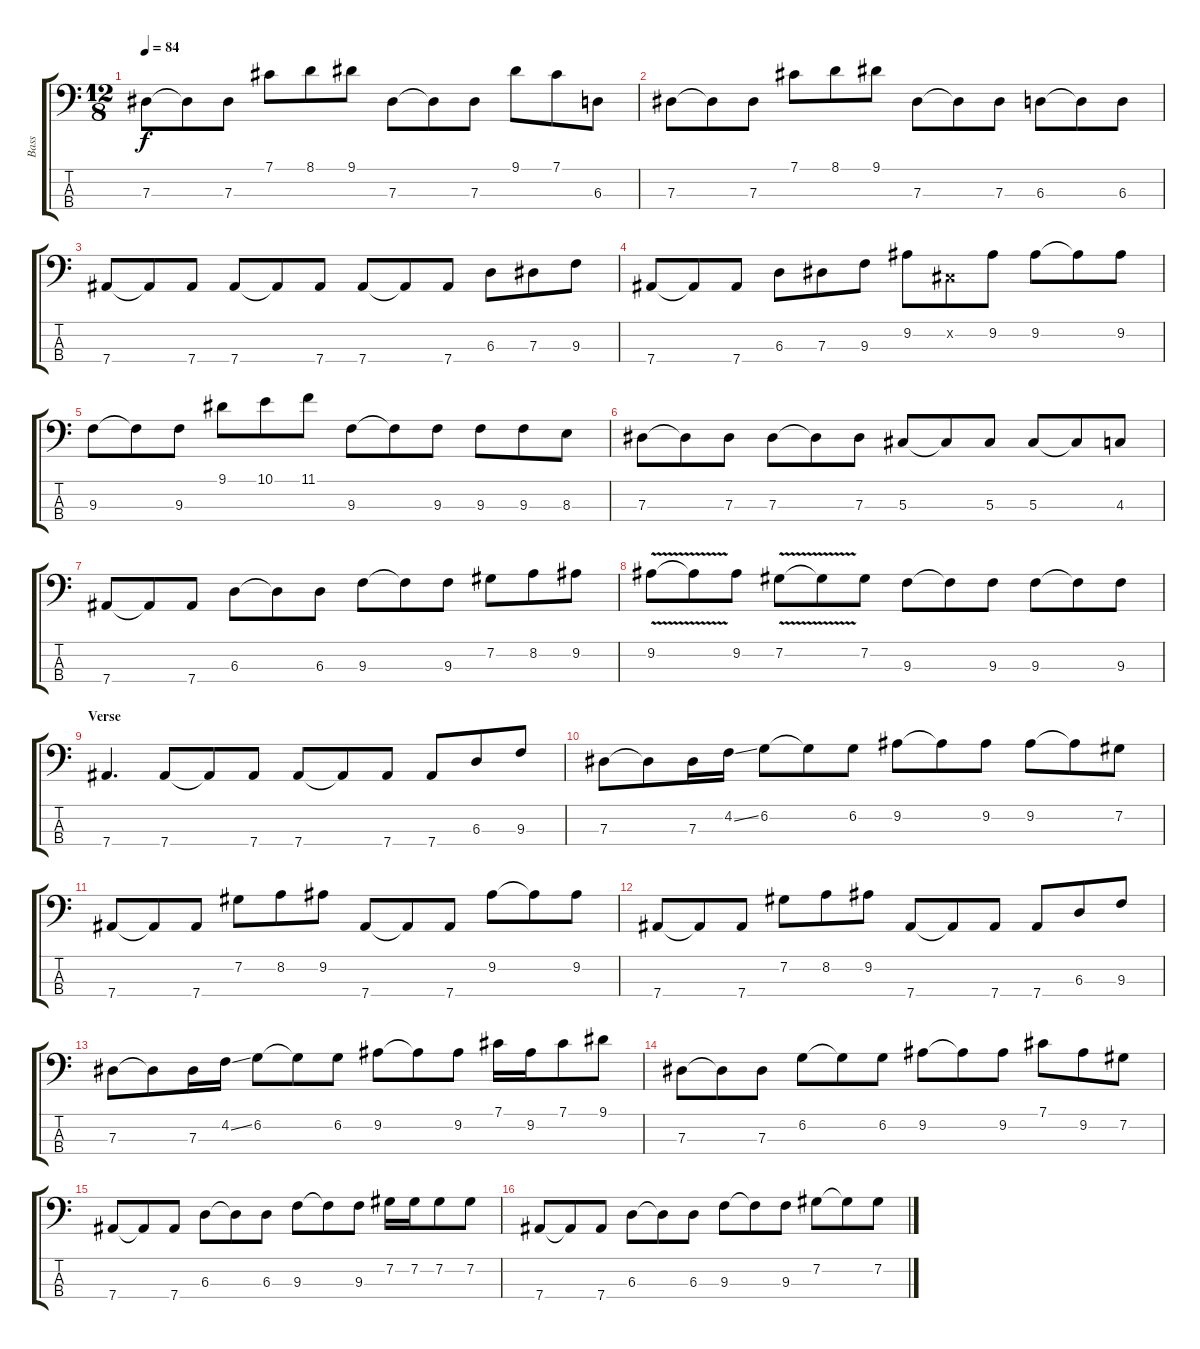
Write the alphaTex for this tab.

\track ("Bass" "Bass") {instrument electricbassfinger}
\staff {score tabs}
\tuning (Gb2 Db2 Ab1 Eb1) {hide}
\ts (12 8)
\tempo 84
\clef f4
\ks c
7.3.8{dy f} 7.3{t}.8 7.3.8 7.1.8 8.1.8 9.1.8 7.3.8 7.3{t}.8 7.3.8 9.1.8 7.1.8 6.3.8 |
7.3.8 7.3{t}.8 7.3.8 7.1.8 8.1.8 9.1.8 7.3.8 7.3{t}.8 7.3.8 6.3.8 6.3{t}.8 6.3.8 |
7.4.8 7.4{t}.8 7.4.8 7.4.8 7.4{t}.8 7.4.8 7.4.8 7.4{t}.8 7.4.8 6.3.8 7.3.8 9.3.8 |
7.4.8 7.4{t}.8 7.4.8 6.3.8 7.3.8 9.3.8 9.2.8 0.2{x}.8 9.2.8 9.2.8 9.2{t}.8 9.2.8 |
9.3.8 9.3{t}.8 9.3.8 9.1.8 10.1.8 11.1.8 9.3.8 9.3{t}.8 9.3.8 9.3.8 9.3.8 8.3.8 |
7.3.8 7.3{t}.8 7.3.8 7.3.8 7.3{t}.8 7.3.8 5.3.8 5.3{t}.8 5.3.8 5.3.8 5.3{t}.8 4.3.8 |
7.4.8 7.4{t}.8 7.4.8 6.3.8 6.3{t}.8 6.3.8 9.3.8 9.3{t}.8 9.3.8 7.2.8 8.2.8 9.2.8 |
9.2{v}.8 9.2{t}.8 9.2.8 7.2{v}.8 7.2{t}.8 7.2.8 9.3.8 9.3{t}.8 9.3.8 9.3.8 9.3{t}.8 9.3.8 |
\section ("" "Verse")
7.4.4{d} 7.4.8 7.4{t}.8 7.4.8 7.4.8 7.4{t}.8 7.4.8 7.4.8 6.3.8 9.3.8 |
7.3.8 7.3{t}.8 7.3.16 4.2{ss}.16 6.2.8 6.2{t}.8 6.2.8 9.2.8 9.2{t}.8 9.2.8 9.2.8 9.2{t}.8 7.2.8 |
7.4.8 7.4{t}.8 7.4.8 7.2.8 8.2.8 9.2.8 7.4.8 7.4{t}.8 7.4.8 9.2.8 9.2{t}.8 9.2.8 |
7.4.8 7.4{t}.8 7.4.8 7.2.8 8.2.8 9.2.8 7.4.8 7.4{t}.8 7.4.8 7.4.8 6.3.8 9.3.8 |
7.3.8 7.3{t}.8 7.3.16 4.2{ss}.16 6.2.8 6.2{t}.8 6.2.8 9.2.8 9.2{t}.8 9.2.8 7.1.16 9.2.16 7.1.8 9.1.8 |
7.3.8 7.3{t}.8 7.3.8 6.2.8 6.2{t}.8 6.2.8 9.2.8 9.2{t}.8 9.2.8 7.1.8 9.2.8 7.2.8 |
7.4.8 7.4{t}.8 7.4.8 6.3.8 6.3{t}.8 6.3.8 9.3.8 9.3{t}.8 9.3.8 7.2.16 7.2.16 7.2.8 7.2.8 |
7.4.8 7.4{t}.8 7.4.8 6.3.8 6.3{t}.8 6.3.8 9.3.8 9.3{t}.8 9.3.8 7.2.8 7.2{t}.8 7.2.8
